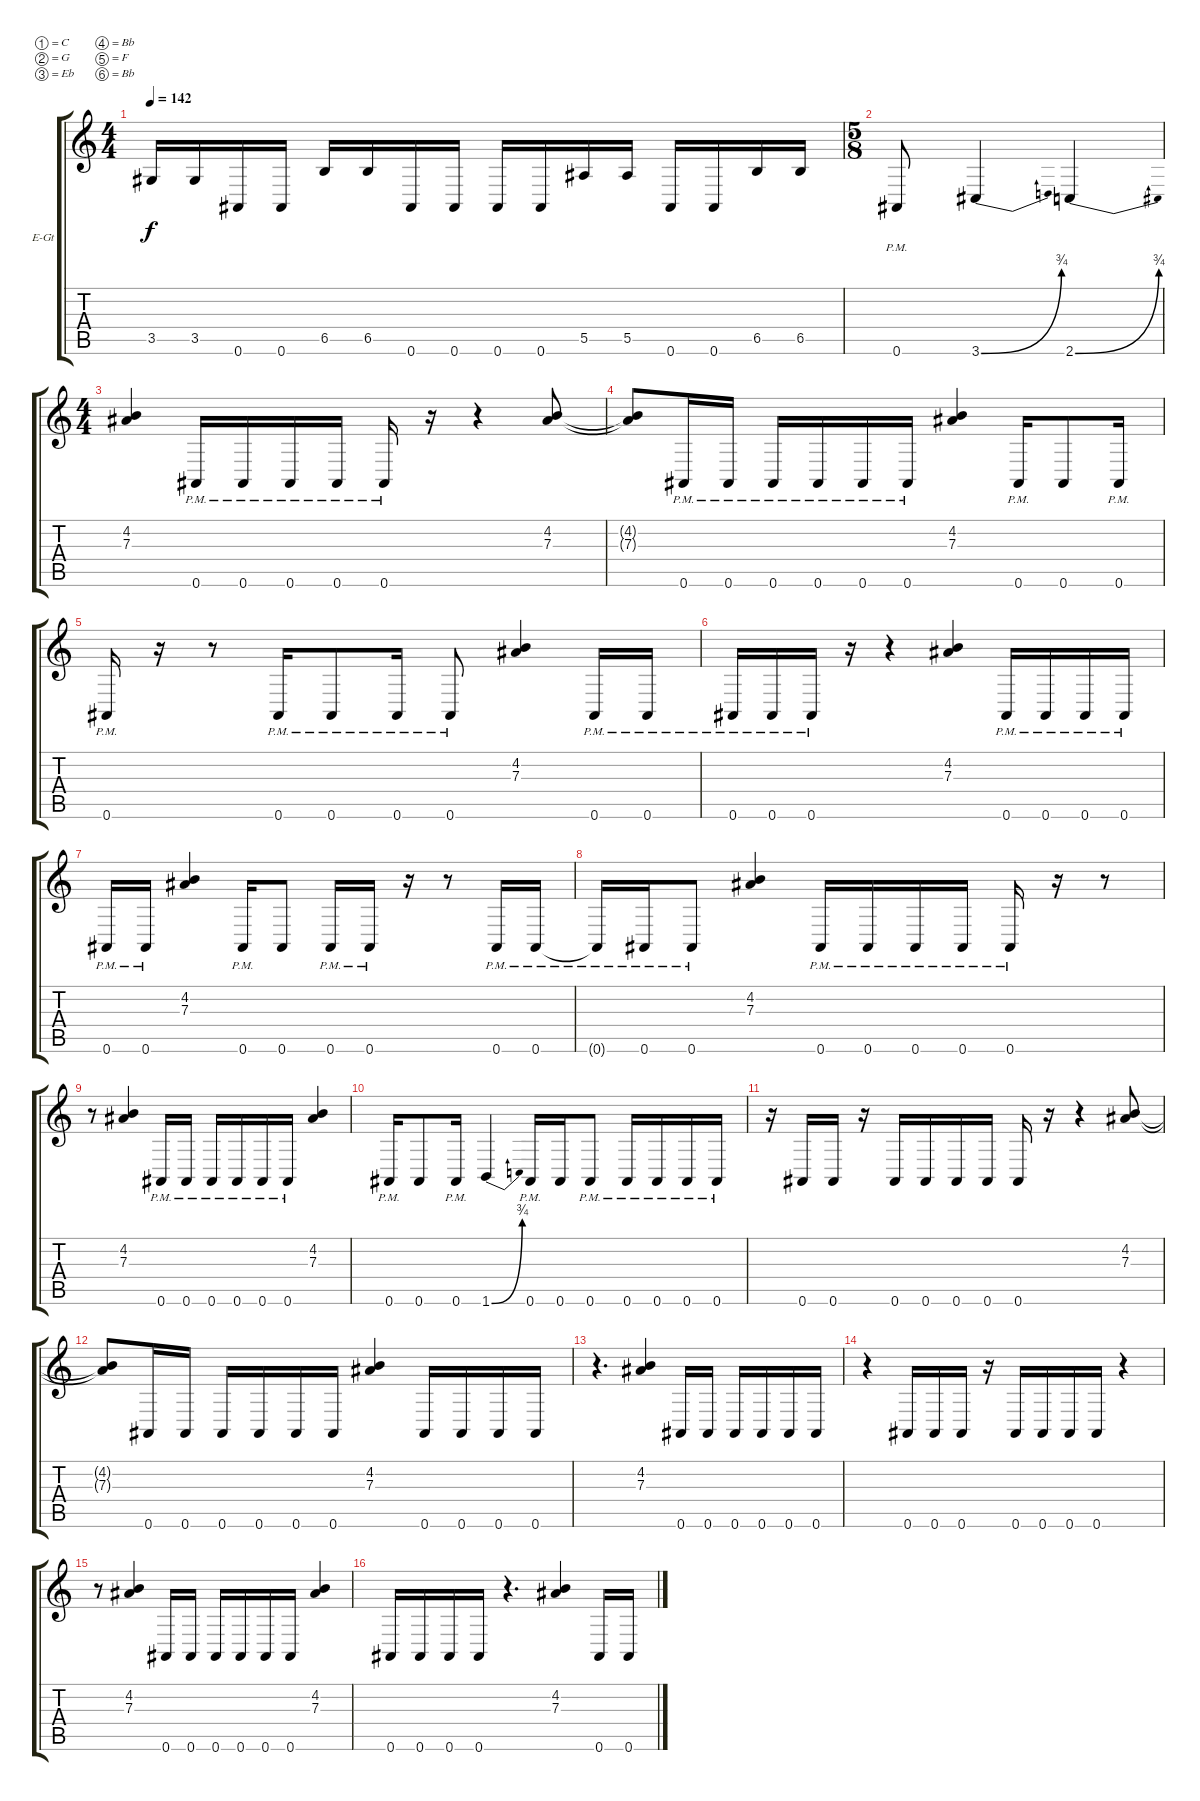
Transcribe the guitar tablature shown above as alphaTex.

\bracketExtendMode groupsimilarinstruments
\firstSystemTrackNameOrientation horizontal
\otherSystemsTrackNameOrientation horizontal
\track ("Track 2" "E-Gt") {instrument distortionguitar}
\staff {score tabs}
\tuning (C4 G3 Eb3 Bb2 F2 Bb1)
\ts (4 4)
\tempo 142
\clef g2
\ks c
3.5.16{dy f} 3.5.16 0.6.16 0.6.16 6.5.16 6.5.16 0.6.16 0.6.16 0.6.16 0.6.16 5.5.16 5.5.16 0.6.16 0.6.16 6.5.16 6.5.16 |
\ts (5 8)
\beaming (8 3 2)
0.6{pm}.8 3.6{be (bend 0 0 60 3)}.4 2.6{be (bend 0 0 60 3)}.4 |
\ts (4 4)
\beaming (8 2 2 2 2)
(4.2 7.3).4 0.6{pm}.16 0.6{pm}.16 0.6{pm}.16 0.6{pm}.16 0.6{pm}.16 r.16 r.4 (4.2 7.3).8 |
(4.2{t} 7.3{t}).8 0.6{pm}.16 0.6{pm}.16 0.6{pm}.16 0.6{pm}.16 0.6{pm}.16 0.6{pm}.16 (4.2 7.3).4 0.6{pm}.16 0.6.8 0.6{pm}.16 |
0.6{pm}.16 r.16 r.8 0.6{pm}.16 0.6{pm}.8 0.6{pm}.16 0.6{pm}.8 (4.2 7.3).4 0.6{pm}.16 0.6{pm}.16 |
0.6{pm}.16 0.6{pm}.16 0.6{pm}.16 r.16 r.4 (4.2 7.3).4 0.6{pm}.16 0.6{pm}.16 0.6{pm}.16 0.6{pm}.16 |
0.6{pm}.16 0.6{pm}.16 (4.2 7.3).4 0.6{pm}.16 0.6.8 0.6{pm}.16 0.6{pm}.16 r.16 r.8 0.6{pm}.16 0.6{pm}.16 |
0.6{pm t}.16 0.6{pm}.16 0.6{pm}.8 (4.2 7.3).4 0.6{pm}.16 0.6{pm}.16 0.6{pm}.16 0.6{pm}.16 0.6{pm}.16 r.16 r.8 |
r.8 (4.2 7.3).4 0.6{pm}.16 0.6{pm}.16 0.6{pm}.16 0.6{pm}.16 0.6{pm}.16 0.6{pm}.16 (4.2 7.3).4 |
0.6{pm}.16 0.6.8 0.6{pm}.16 1.6{be (bend 0 0 60 3)}.4 0.6{pm}.16 0.6.16 0.6{pm}.8 0.6{pm}.16 0.6{pm}.16 0.6{pm}.16 0.6{pm}.16 |
r.16 0.6.16 0.6.16 r.16 0.6.16 0.6.16 0.6.16 0.6.16 0.6.16 r.16 r.4 (4.2 7.3).8 |
(4.2{t} 7.3{t}).8 0.6.16 0.6.16 0.6.16 0.6.16 0.6.16 0.6.16 (4.2 7.3).4 0.6.16 0.6.16 0.6.16 0.6.16 |
r.4{d} (4.2 7.3).4 0.6.16 0.6.16 0.6.16 0.6.16 0.6.16 0.6.16 |
r.4 0.6.16 0.6.16 0.6.16 r.16 0.6.16 0.6.16 0.6.16 0.6.16 r.4 |
r.8 (4.2 7.3).4 0.6.16 0.6.16 0.6.16 0.6.16 0.6.16 0.6.16 (4.2 7.3).4 |
0.6.16 0.6.16 0.6.16 0.6.16 r.4{d} (4.2 7.3).4 0.6.16 0.6.16
